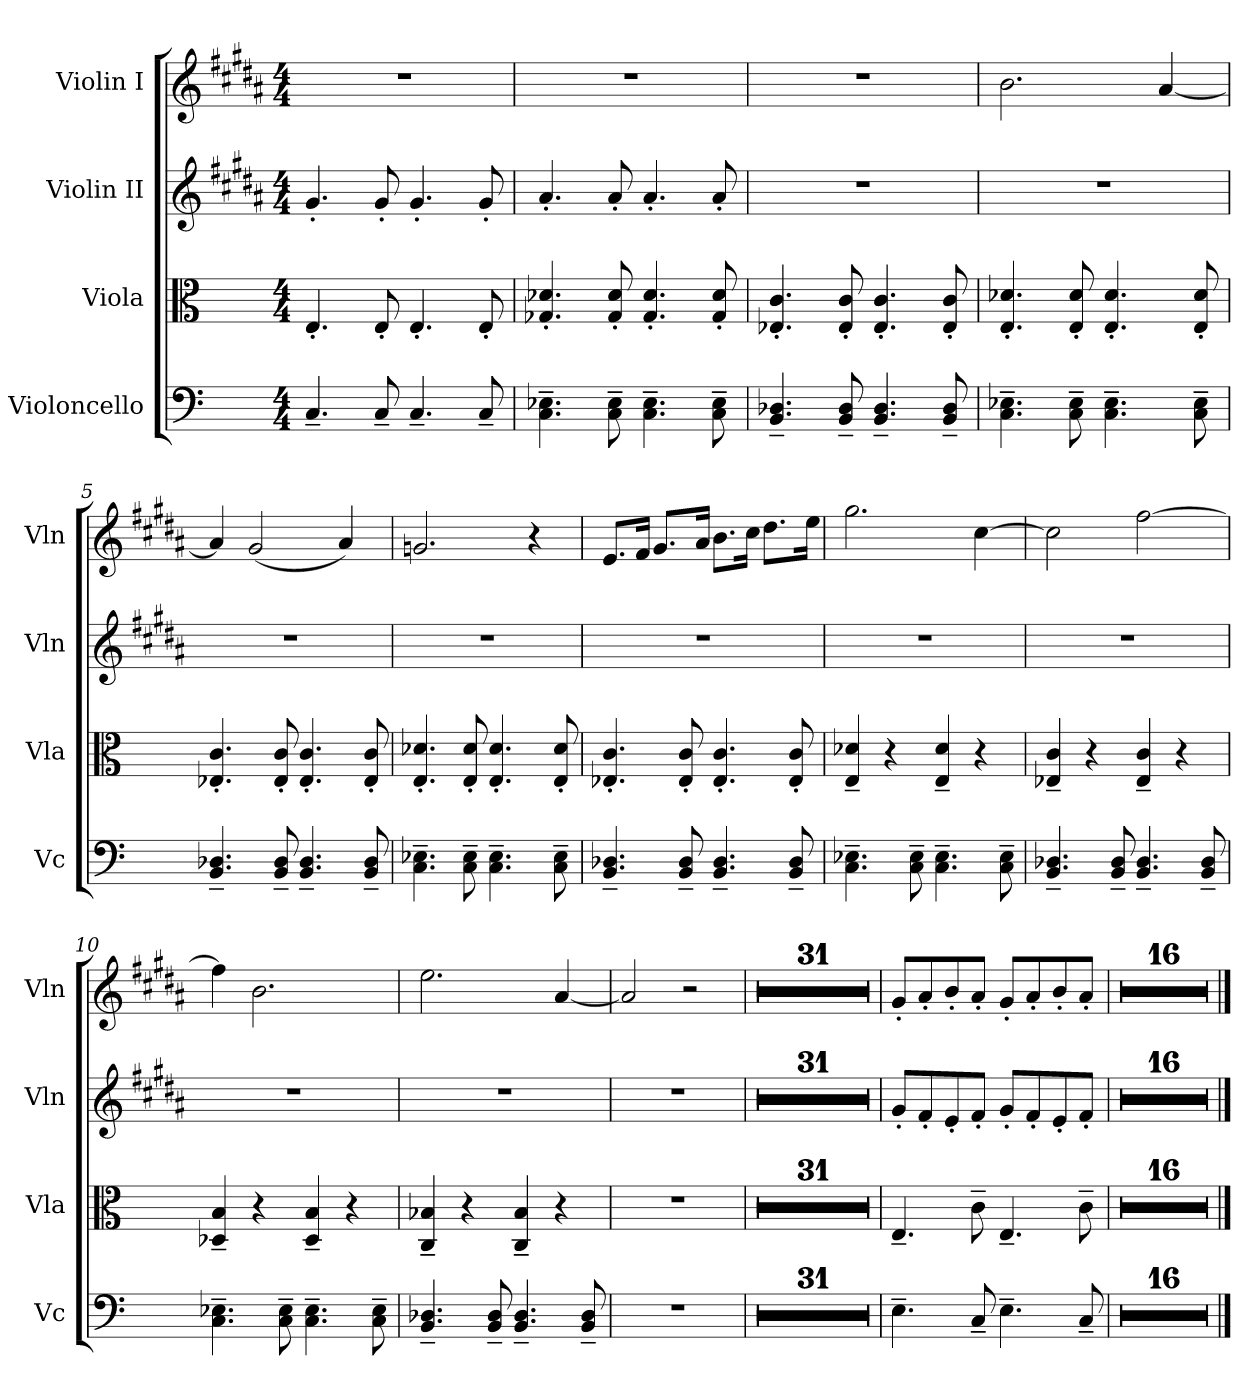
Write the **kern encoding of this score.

**kern	**kern	**kern	**kern
*part4	*part3	*part2	*part1
*staff4	*staff3	*staff2	*staff1
*I"Violoncello	*I"Viola	*I"Violin II	*I"Violin I
*I'Vc	*I'Vla	*I'Vln	*I'Vln
*clefF4	*clefC3	*clefG2	*clefG2
*k[]	*k[]	*k[f#c#g#d#a#]	*k[f#c#g#d#a#]
*M4/4	*M4/4	*M4/4	*M4/4
=1	=1	=1	=1
4.C~/	4.E'/	4.g#'/	1r
8C~/	8E'/	8g#'/	.
4.C~/	4.E'/	4.g#'/	.
8C~/	8E'/	8g#'/	.
=2	=2	=2	=2
4.C\~ 4.E-X\~	4.G-X/' 4.d-X/'	4.a#'/	1r
8C\~ 8E-\~	8G-/' 8d-/'	8a#'/	.
4.C\~ 4.E-\~	4.G-/' 4.d-/'	4.a#'/	.
8C\~ 8E-\~	8G-/' 8d-/'	8a#'/	.
=3	=3	=3	=3
4.BB/~ 4.D-X/~	4.E-X/' 4.c/'	1r	1r
8BB/~ 8D-/~	8E-/' 8c/'	.	.
4.BB/~ 4.D-/~	4.E-/' 4.c/'	.	.
8BB/~ 8D-/~	8E-/' 8c/'	.	.
=4	=4	=4	=4
4.C\~ 4.E-X\~	4.E/' 4.d-X/'	1r	2.b\
8C\~ 8E-\~	8E/' 8d-/'	.	.
4.C\~ 4.E-\~	4.E/' 4.d-/'	.	.
.	.	.	[4a#/
8C\~ 8E-\~	8E/' 8d-/'	.	.
=5	=5	=5	=5
4.BB/~ 4.D-X/~	4.E-X/' 4.c/'	1r	4a#/]
.	.	.	(2g#/
8BB/~ 8D-/~	8E-/' 8c/'	.	.
4.BB/~ 4.D-/~	4.E-/' 4.c/'	.	.
.	.	.	4a#/)
8BB/~ 8D-/~	8E-/' 8c/'	.	.
!!LO:LB:g=z
=6	=6	=6	=6
4.C\~ 4.E-X\~	4.E/' 4.d-X/'	1r	2.gn/
8C\~ 8E-\~	8E/' 8d-/'	.	.
4.C\~ 4.E-\~	4.E/' 4.d-/'	.	.
.	.	.	4r
8C\~ 8E-\~	8E/' 8d-/'	.	.
=7	=7	=7	=7
4.BB/~ 4.D-X/~	4.E-X/' 4.c/'	1r	8.e/L
.	.	.	16f#/Jk
.	.	.	8.g#/L
8BB/~ 8D-/~	8E-/' 8c/'	.	.
.	.	.	16a#/Jk
4.BB/~ 4.D-/~	4.E-/' 4.c/'	.	8.b\L
.	.	.	16cc#\Jk
.	.	.	8.dd#\L
8BB/~ 8D-/~	8E-/' 8c/'	.	.
.	.	.	16ee\Jk
=8	=8	=8	=8
4.C\~ 4.E-X\~	4E/~ 4d-X/~	1r	2.gg#\
.	4r	.	.
8C\~ 8E-\~	.	.	.
4.C\~ 4.E-\~	4E/~ 4d-/~	.	.
.	4r	.	[4cc#\
8C\~ 8E-\~	.	.	.
=9	=9	=9	=9
4.BB/~ 4.D-X/~	4E-X/~ 4c/~	1r	2cc#\]
.	4r	.	.
8BB/~ 8D-/~	.	.	.
4.BB/~ 4.D-/~	4E-/~ 4c/~	.	[2ff#\
.	4r	.	.
8BB/~ 8D-/~	.	.	.
=10	=10	=10	=10
4.C\~ 4.E-X\~	4D-X/~ 4B/~	1r	4ff#\]
.	4r	.	2.b\
8C\~ 8E-\~	.	.	.
4.C\~ 4.E-\~	4D-/~ 4B/~	.	.
.	4r	.	.
8C\~ 8E-\~	.	.	.
=11	=11	=11	=11
4.BB/~ 4.D-X/~	4C/~ 4B-X/~	1r	2.ee\
.	4r	.	.
8BB/~ 8D-/~	.	.	.
4.BB/~ 4.D-/~	4C/~ 4B-/~	.	.
.	4r	.	[4a#/
8BB/~ 8D-/~	.	.	.
!!LO:LB:g=z
=12	=12	=12	=12
1r	1r	1r	2a#/]
.	.	.	2r
=13	=13	=13	=13
1r	1r	1r	1r
=14	=14	=14	=14
1r	1r	1r	1r
=15	=15	=15	=15
1r	1r	1r	1r
=16	=16	=16	=16
1r	1r	1r	1r
=17	=17	=17	=17
1r	1r	1r	1r
=18	=18	=18	=18
1r	1r	1r	1r
=19	=19	=19	=19
1r	1r	1r	1r
=20	=20	=20	=20
1r	1r	1r	1r
=21	=21	=21	=21
1r	1r	1r	1r
=22	=22	=22	=22
1r	1r	1r	1r
=23	=23	=23	=23
1r	1r	1r	1r
=24	=24	=24	=24
1r	1r	1r	1r
=25	=25	=25	=25
1r	1r	1r	1r
=26	=26	=26	=26
1r	1r	1r	1r
=27	=27	=27	=27
1r	1r	1r	1r
!!LO:PB:g=z
=28	=28	=28	=28
1r	1r	1r	1r
=29	=29	=29	=29
1r	1r	1r	1r
=30	=30	=30	=30
1r	1r	1r	1r
=31	=31	=31	=31
1r	1r	1r	1r
=32	=32	=32	=32
1r	1r	1r	1r
=33	=33	=33	=33
1r	1r	1r	1r
=34	=34	=34	=34
1r	1r	1r	1r
=35	=35	=35	=35
1r	1r	1r	1r
=36	=36	=36	=36
1r	1r	1r	1r
=37	=37	=37	=37
1r	1r	1r	1r
=38	=38	=38	=38
1r	1r	1r	1r
=39	=39	=39	=39
1r	1r	1r	1r
=40	=40	=40	=40
1r	1r	1r	1r
=41	=41	=41	=41
1r	1r	1r	1r
=42	=42	=42	=42
1r	1r	1r	1r
=43	=43	=43	=43
1r	1r	1r	1r
!!LO:LB:g=z
=44	=44	=44	=44
4.E~\	4.E~/	8g#'/L	8g#'/L
.	.	8f#'/	8a#'/
.	.	8e'/	8b'/
8C~/	8c~\	8f#'/J	8a#'/J
4.E~\	4.E~/	8g#'/L	8g#'/L
.	.	8f#'/	8a#'/
.	.	8e'/	8b'/
8C~/	8c~\	8f#'/J	8a#'/J
=45	=45	=45	=45
1r	1r	1r	1r
=46	=46	=46	=46
1r	1r	1r	1r
=47	=47	=47	=47
1r	1r	1r	1r
=48	=48	=48	=48
1r	1r	1r	1r
=49	=49	=49	=49
1r	1r	1r	1r
=50	=50	=50	=50
1r	1r	1r	1r
=51	=51	=51	=51
1r	1r	1r	1r
=52	=52	=52	=52
1r	1r	1r	1r
=53	=53	=53	=53
1r	1r	1r	1r
=54	=54	=54	=54
1r	1r	1r	1r
=55	=55	=55	=55
1r	1r	1r	1r
=56	=56	=56	=56
1r	1r	1r	1r
=57	=57	=57	=57
1r	1r	1r	1r
!!LO:LB:g=z
=58	=58	=58	=58
1r	1r	1r	1r
=59	=59	=59	=59
1r	1r	1r	1r
=60	=60	=60	=60
1r	1r	1r	1r
==	==	==	==
*-	*-	*-	*-
